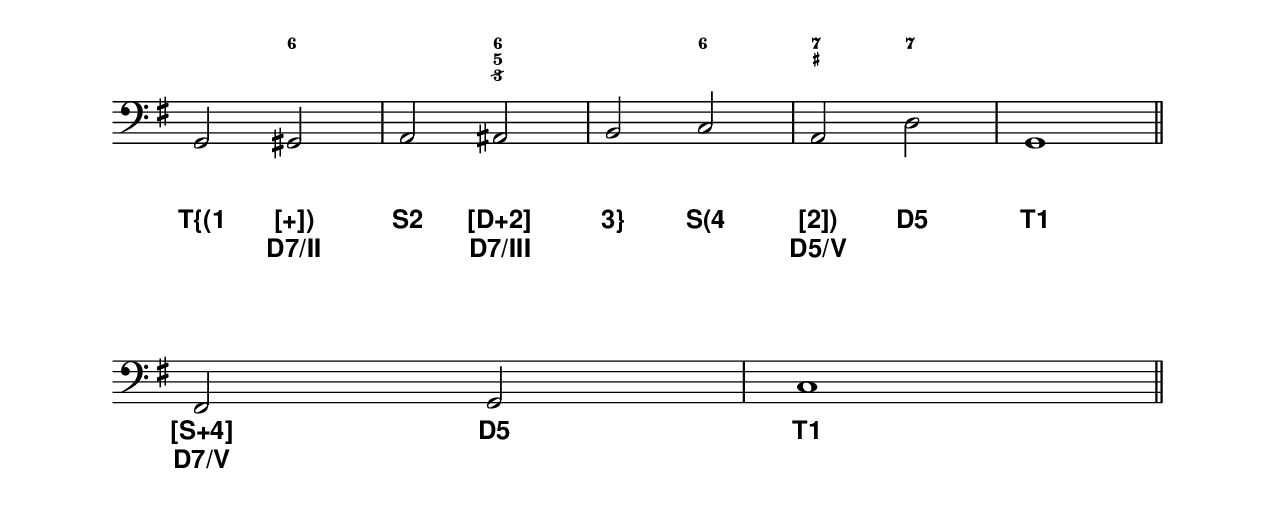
\version "2.14.2"

#(set-default-paper-size "letter")
#(set-global-staff-size 20)

\header {
	title = ""
	subtitle = ""
	poet = ""
	composer = ""
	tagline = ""
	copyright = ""
	}

\paper {
	indent = 0.0\in
	top-margin = 1.5\in
	bottom-margin = 0.25\in
	page-top-space = 0\in
	before-title-space = 0\in
	between-title-space = 1.5\in
	after-title-space = 1.05\in
	line-width = 7.0\in
	left-margin = 0.75\in
	right-margin = 0.75\in
	ragged-right = ##f
	ragged-bottom = ##f
	ragged-last-bottom = ##t
	system-system-spacing #'minimum-distance = #25
	markup-system-spacing #'minimum-distance = #18
	last-bottom-spacing #'minimum-distance = #15
%	page-count = #3
	print-page-number = ##f
	}

global = { 
	\override Score.PaperColumn #'keep-inside-line = ##t 	
	\override Score.BarNumber #'padding = #2
	\override VoltaBracket #'extra-offset = #'(0 . -3)
	\override ChordName #'font-family = #'roman
	\override Score.LyricText #'font-series = #'bold
	\override Score.LyricText #'font-family = #'sans
	\override ChordName #'font-size = #0.5
	\override Staff.TimeSignature #'style = #'() 
	\set majorSevenSymbol = \markup { "maj7" }
	\override Staff.StaffGrouper #'staff-staff-spacing #'minimum-distance = #40

	% enter key signature, time signature, pickup length here
	\key g \major
	\time 2/2
%	\partial 8
	}

upper = \relative c'' {
	\clef treble
	<<
		{
			% enter melody here
			} \\
			
		{
			% enter middle voices (alto & tenor) here
			}
		>>
	}

lower = <<
	\new Voice = "bass" <<
		\relative c {
			\clef bass
			
			% enter bass line here
			g2 gis a ais b c a d g,1 \bar "||" \break
%			\key c \major
			fis2 g c1 \bar "||"
			}
		
		\new FiguredBass \figuremode {
			\override BassFigure #'extra-offset = #'(0 . 12)
			
			% enter figures here within <> brackets
				% use + for sharp, - for flat, ! for natural
				% _ will make accidental by itself (apply to 3)
				% use s if bass note has no figure
			s2 <6> s <6 5 3/> s <6> <7 _+> <7> s1
			
			}
		>>
	>>

functionalBass = {
	\set stanza = \markup { \normal-text "" }
		\lyricmode {
		
		% enter functional bass here, follwing the rules of lilypond lyrics
		"T{(1" "[+])" "S2" "[D+2]" "3}" "S(4" "[2])" "D5" "T1"
		"[S+4]" "D5" "T1"
		}
	}

functionalBassLower = {
	\set stanza = \markup { \normal-text "" }
		\lyricmode {
		
		% enter functional bass here, follwing the rules of lilypond lyrics
		\skip2 "D7/II" \skip2 "D7/III" \skip2 \skip2 "D5/V" \skip2 \skip2 
		"D7/V"
		}
	}

\score {
	\new PianoStaff \with { 
		\override StaffGrouper #'staff-staff-spacing #'minimum-distance = #15
		}
		<<
		\set PianoStaff.instrumentName = " "
		\set PianoStaff.shortInstrumentName = " "
		\set PianoStaff.midiInstrument = "piano" 
%		\new Staff = "Staff_pfUpper" << \global \upper >>
		\new Staff = "Staff_pfLower" << \global \lower >>
		\new Lyrics \lyricsto "bass" { \functionalBass }
		\new Lyrics \lyricsto "bass" { \functionalBassLower }
		>>
	\layout { 
		\context { \Score \remove "Bar_number_engraver" }
		\context { \Staff \remove "Time_signature_engraver" }
		}
	}
